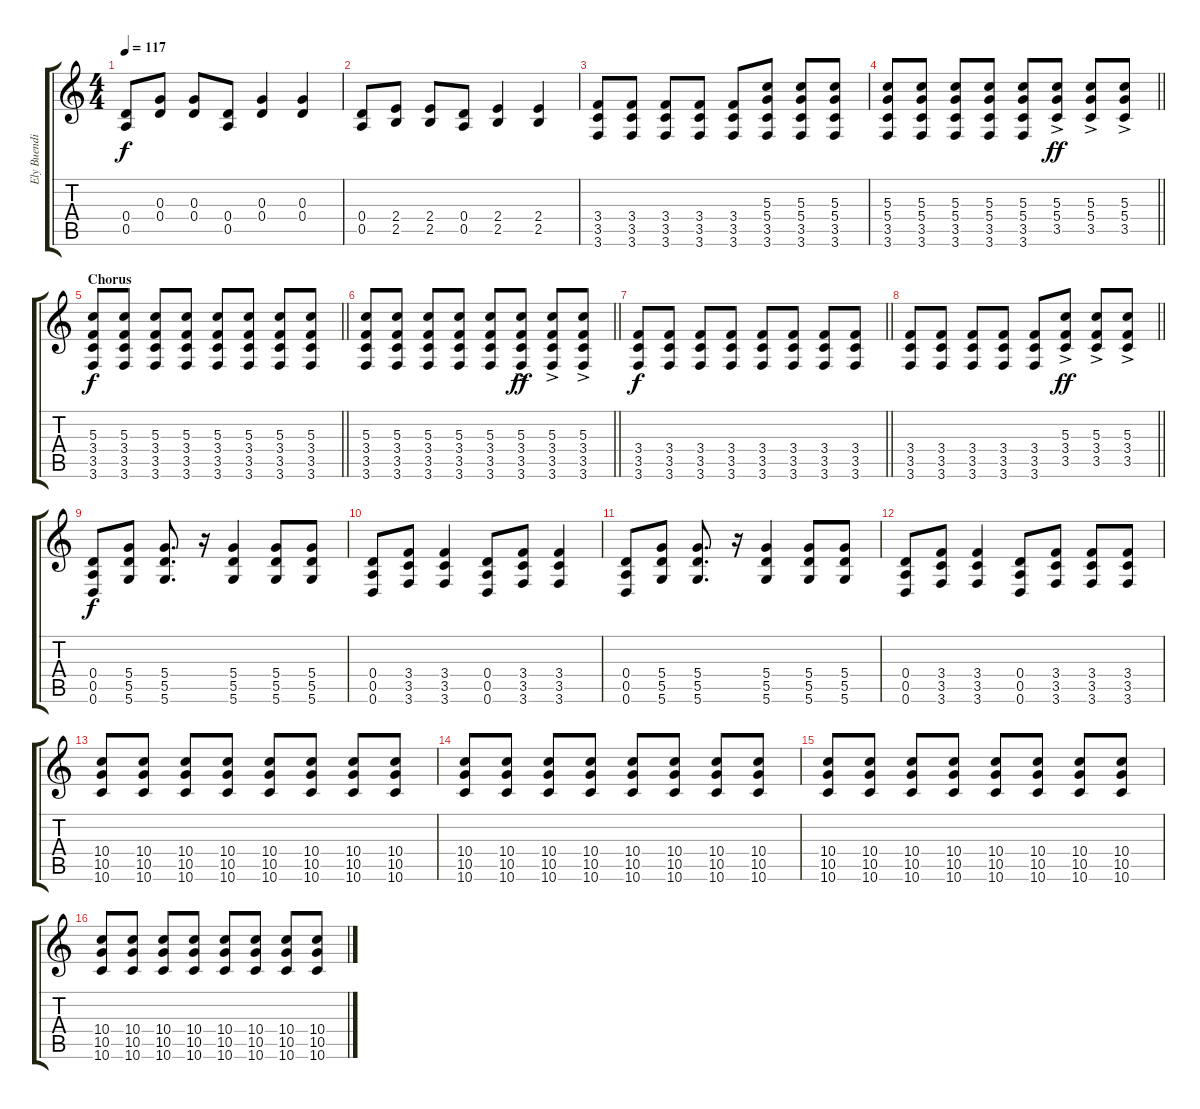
\track ("Ely Buendia(Rhythm)" "Ely Buendi") {instrument distortionguitar}
\staff {score tabs}
\tuning (E4 B3 G3 D3 A2 D2) {hide}
\ts (4 4)
\tempo 117
\clef g2
\ks c
(0.4 0.5).8{dy f} (0.3 0.4).8 (0.3 0.4).8 (0.4 0.5).8 (0.3 0.4).4 (0.3 0.4).4 |
(0.4 0.5).8 (2.4 2.5).8 (2.4 2.5).8 (0.4 0.5).8 (2.4 2.5).4 (2.4 2.5).4 |
(3.4 3.5 3.6).8 (3.4 3.5 3.6).8 (3.4 3.5 3.6).8 (3.4 3.5 3.6).8 (3.4 3.5 3.6).8 (5.3 5.4 3.5 3.6).8 (5.3 5.4 3.5 3.6).8 (5.3 5.4 3.5 3.6).8 |
\barLineRight lightlight
(5.3 5.4 3.5 3.6).8 (5.3 5.4 3.5 3.6).8 (5.3 5.4 3.5 3.6).8 (5.3 5.4 3.5 3.6).8 (5.3 5.4 3.5 3.6).8 (5.3{ac} 5.4{ac} 3.5{ac}).8{dy ff} (5.3{ac} 5.4{ac} 3.5{ac}).8 (5.3{ac} 5.4{ac} 3.5{ac}).8 |
\section ("" "Chorus")
\barLineRight lightlight
(5.3 3.4 3.5 3.6).8{dy f} (5.3 3.4 3.5 3.6).8 (5.3 3.4 3.5 3.6).8 (5.3 3.4 3.5 3.6).8 (5.3 3.4 3.5 3.6).8 (5.3 3.4 3.5 3.6).8 (5.3 3.4 3.5 3.6).8 (5.3 3.4 3.5 3.6).8 |
\barLineRight lightlight
(5.3 3.4 3.5 3.6).8 (5.3 3.4 3.5 3.6).8 (5.3 3.4 3.5 3.6).8 (5.3 3.4 3.5 3.6).8 (5.3 3.4 3.5 3.6).8 (5.3{ac} 3.4 3.5 3.6).8{dy ff} (5.3{ac} 3.4 3.5 3.6).8 (5.3{ac} 3.4 3.5 3.6).8 |
\barLineRight lightlight
(3.4 3.5 3.6).8{dy f} (3.4 3.5 3.6).8 (3.4 3.5 3.6).8 (3.4 3.5 3.6).8 (3.4 3.5 3.6).8 (3.4 3.5 3.6).8 (3.4 3.5 3.6).8 (3.4 3.5 3.6).8 |
\barLineRight lightlight
(3.4 3.5 3.6).8 (3.4 3.5 3.6).8 (3.4 3.5 3.6).8 (3.4 3.5 3.6).8 (3.4 3.5 3.6).8 (5.3{ac} 3.4{ac} 3.5{ac}).8{dy ff} (5.3{ac} 3.4{ac} 3.5{ac}).8 (5.3{ac} 3.4{ac} 3.5{ac}).8 |
(0.4 0.5 0.6).8{dy f} (5.4 5.5 5.6).8 (5.4 5.5 5.6).8{d} r.16 (5.4 5.5 5.6).4 (5.4 5.5 5.6).8 (5.4 5.5 5.6).8 |
(0.4 0.5 0.6).8 (3.4 3.5 3.6).8 (3.4 3.5 3.6).4 (0.4 0.5 0.6).8 (3.4 3.5 3.6).8 (3.4 3.5 3.6).4 |
(0.4 0.5 0.6).8 (5.4 5.5 5.6).8 (5.4 5.5 5.6).8{d} r.16 (5.4 5.5 5.6).4 (5.4 5.5 5.6).8 (5.4 5.5 5.6).8 |
(0.4 0.5 0.6).8 (3.4 3.5 3.6).8 (3.4 3.5 3.6).4 (0.4 0.5 0.6).8 (3.4 3.5 3.6).8 (3.4 3.5 3.6).8 (3.4 3.5 3.6).8 |
(10.4 10.5 10.6).8{volume 11 instrument distortionguitar} (10.4 10.5 10.6).8 (10.4 10.5 10.6).8 (10.4 10.5 10.6).8 (10.4 10.5 10.6).8 (10.4 10.5 10.6).8 (10.4 10.5 10.6).8 (10.4 10.5 10.6).8 |
(10.4 10.5 10.6).8 (10.4 10.5 10.6).8 (10.4 10.5 10.6).8 (10.4 10.5 10.6).8 (10.4 10.5 10.6).8 (10.4 10.5 10.6).8 (10.4 10.5 10.6).8 (10.4 10.5 10.6).8 |
(10.4 10.5 10.6).8 (10.4 10.5 10.6).8 (10.4 10.5 10.6).8 (10.4 10.5 10.6).8 (10.4 10.5 10.6).8 (10.4 10.5 10.6).8 (10.4 10.5 10.6).8 (10.4 10.5 10.6).8 |
(10.4 10.5 10.6).8 (10.4 10.5 10.6).8 (10.4 10.5 10.6).8 (10.4 10.5 10.6).8 (10.4 10.5 10.6).8 (10.4 10.5 10.6).8 (10.4 10.5 10.6).8 (10.4 10.5 10.6).8
